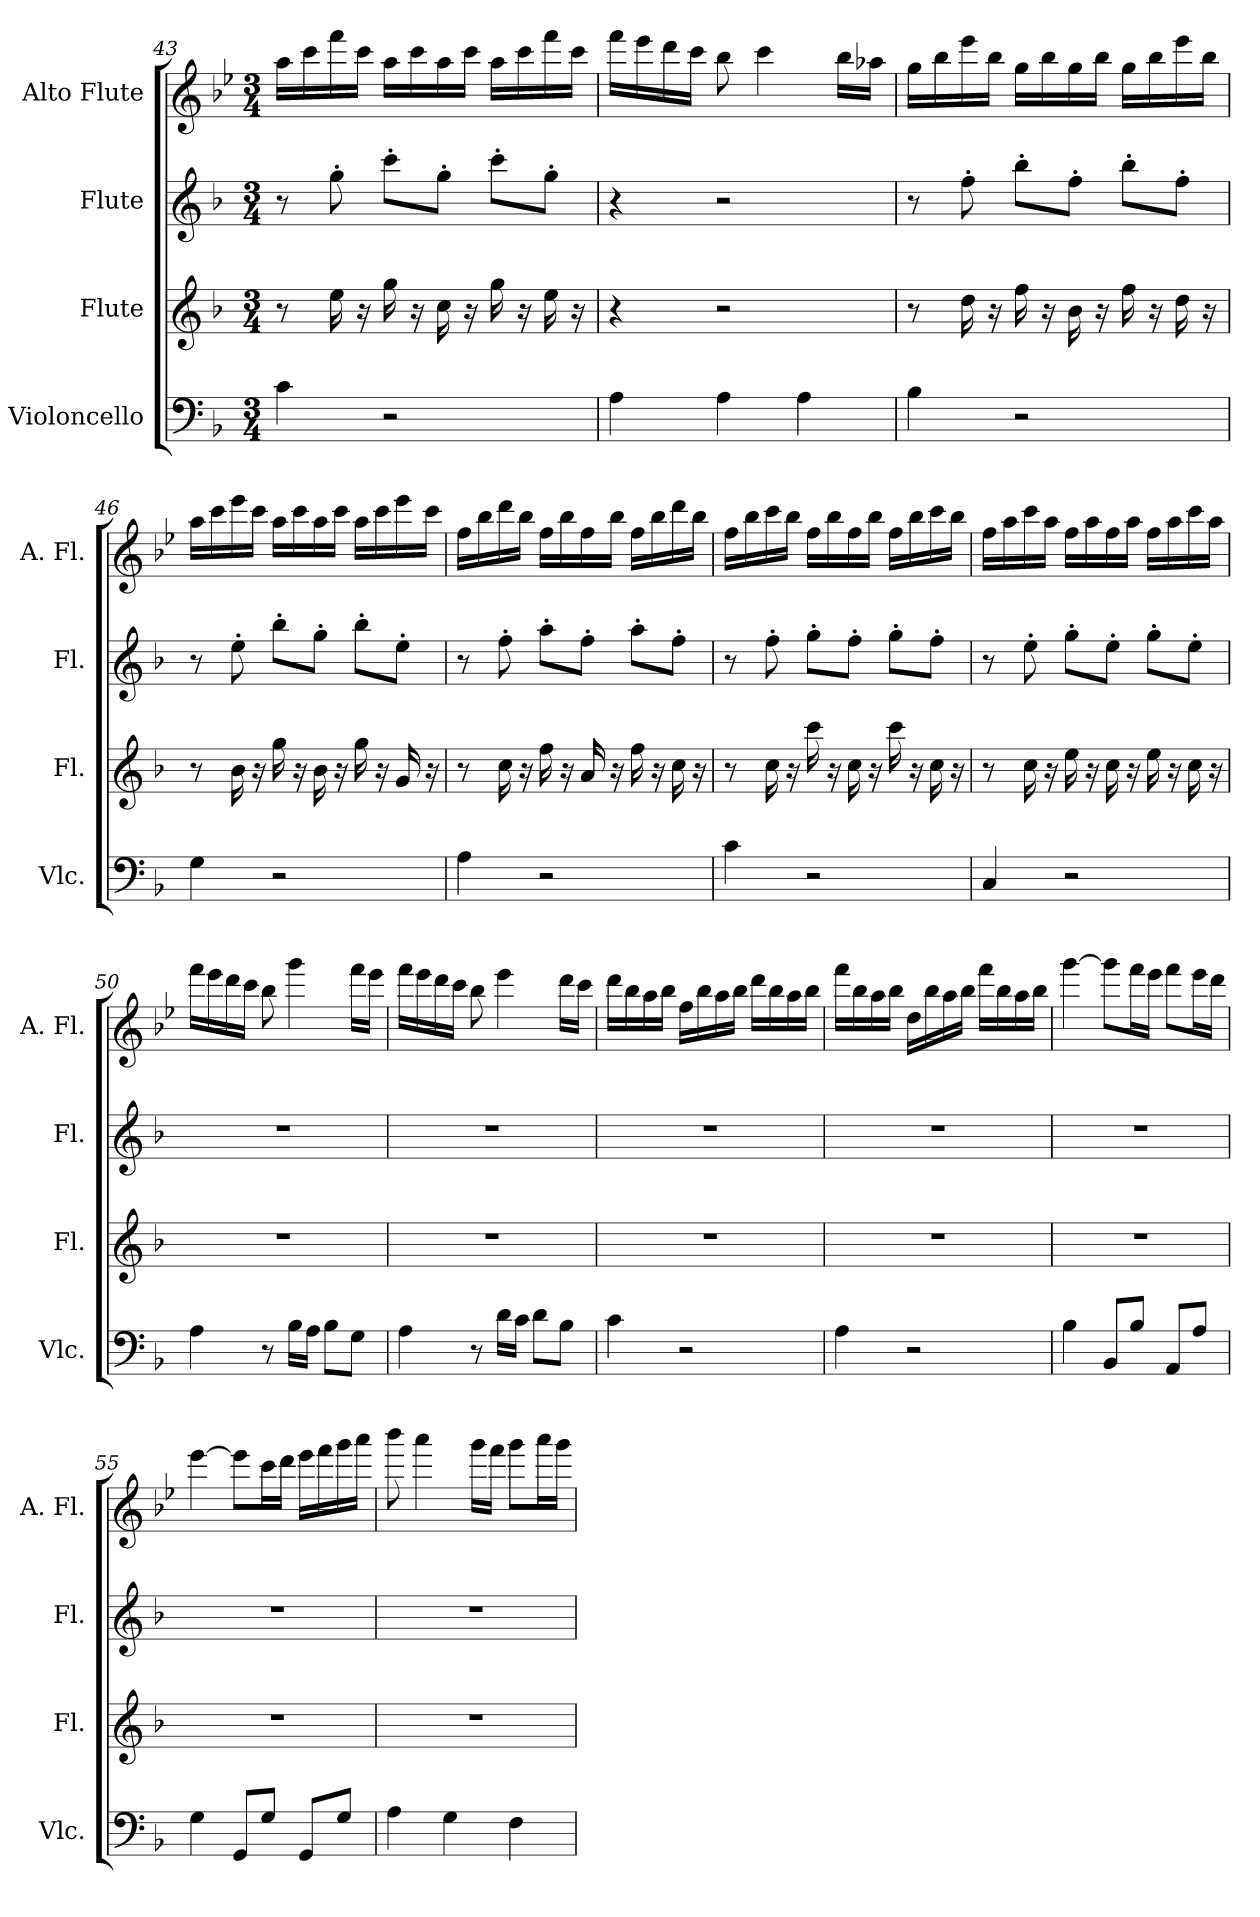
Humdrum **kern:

**kern	**kern	**kern	**kern
*part4	*part3	*part2	*part1
*staff4	*staff3	*staff2	*staff1
*I"Violoncello	*I"Flute	*I"Flute	*I"Alto Flute
*I'Vlc.	*I'Fl.	*I'Fl.	*I'A. Fl.
!!LO:LB:g=z
*clefF4	*clefG2	*clefG2	*clefG2
*	*	*	*ITrd3c5
*k[b-]	*k[b-]	*k[b-]	*k[b-]
*F:	*F:	*F:	*F:
*M3/4	*M3/4	*M3/4	*M3/4
=43	=43	=43	=43
4c\	8r	8r	16ee\LL
.	.	.	16gg\
.	16ee\	8gg'\	16ccc\
.	16r	.	16gg\JJ
2r	16gg\	8ccc'\L	16ee\LL
.	16r	.	16gg\
.	16cc\	8gg'\J	16ee\
.	16r	.	16gg\JJ
.	16gg\	8ccc'\L	16ee\LL
.	16r	.	16gg\
.	16ee\	8gg'\J	16ccc\
.	16r	.	16gg\JJ
=44	=44	=44	=44
4A\	4r	4r	16ccc\LL
.	.	.	16bb-\
.	.	.	16aa\
.	.	.	16gg\JJ
4A\	2r	2r	8ff\
.	.	.	4gg\
4A\	.	.	.
.	.	.	16ff\LL
.	.	.	16ee-X\JJ
=45	=45	=45	=45
4B-\	8r	8r	16dd\LL
.	.	.	16ff\
.	16dd\	8ff'\	16bb-\
.	16r	.	16ff\JJ
2r	16ff\	8bb-'\L	16dd\LL
.	16r	.	16ff\
.	16b-\	8ff'\J	16dd\
.	16r	.	16ff\JJ
.	16ff\	8bb-'\L	16dd\LL
.	16r	.	16ff\
.	16dd\	8ff'\J	16bb-\
.	16r	.	16ff\JJ
!!LO:LB:g=z
=46	=46	=46	=46
4G\	8r	8r	16ee\LL
.	.	.	16gg\
.	16b-\	8ee'\	16bb-\
.	16r	.	16gg\JJ
2r	16gg\	8bb-'\L	16ee\LL
.	16r	.	16gg\
.	16b-\	8gg'\J	16ee\
.	16r	.	16gg\JJ
.	16gg\	8bb-'\L	16ee\LL
.	16r	.	16gg\
.	16g/	8ee'\J	16bb-\
.	16r	.	16gg\JJ
=47	=47	=47	=47
4A\	8r	8r	16cc\LL
.	.	.	16ff\
.	16cc\	8ff'\	16aa\
.	16r	.	16ff\JJ
2r	16ff\	8aa'\L	16cc\LL
.	16r	.	16ff\
.	16a/	8ff'\J	16cc\
.	16r	.	16ff\JJ
.	16ff\	8aa'\L	16cc\LL
.	16r	.	16ff\
.	16cc\	8ff'\J	16aa\
.	16r	.	16ff\JJ
=48	=48	=48	=48
4c\	8r	8r	16cc\LL
.	.	.	16ff\
.	16cc\	8ff'\	16gg\
.	16r	.	16ff\JJ
2r	16ccc\	8gg'\L	16cc\LL
.	16r	.	16ff\
.	16cc\	8ff'\J	16cc\
.	16r	.	16ff\JJ
.	16ccc\	8gg'\L	16cc\LL
.	16r	.	16ff\
.	16cc\	8ff'\J	16gg\
.	16r	.	16ff\JJ
!!LO:PB:g=z
=49	=49	=49	=49
4C/	8r	8r	16cc\LL
.	.	.	16ee\
.	16cc\	8ee'\	16gg\
.	16r	.	16ee\JJ
2r	16ee\	8gg'\L	16cc\LL
.	16r	.	16ee\
.	16cc\	8ee'\J	16cc\
.	16r	.	16ee\JJ
.	16ee\	8gg'\L	16cc\LL
.	16r	.	16ee\
.	16cc\	8ee'\J	16gg\
.	16r	.	16ee\JJ
=50	=50	=50	=50
4A\	2.r	2.r	16ccc\LL
.	.	.	16bb-\
.	.	.	16aa\
.	.	.	16gg\JJ
8r	.	.	8ff\
16B-\LL	.	.	4ddd\
16A\JJ	.	.	.
8B-\L	.	.	.
8G\J	.	.	16ccc\LL
.	.	.	16bb-\JJ
=51	=51	=51	=51
4A\	2.r	2.r	16ccc\LL
.	.	.	16bb-\
.	.	.	16aa\
.	.	.	16gg\JJ
8r	.	.	8ff\
16d\LL	.	.	4bb-\
16c\JJ	.	.	.
8d\L	.	.	.
8B-\J	.	.	16aa\LL
.	.	.	16gg\JJ
!!LO:LB:g=z
=52	=52	=52	=52
4c\	2.r	2.r	16aa\LL
.	.	.	16ff\
.	.	.	16ee\
.	.	.	16ff\JJ
2r	.	.	16cc\LL
.	.	.	16ff\
.	.	.	16ee\
.	.	.	16ff\JJ
.	.	.	16aa\LL
.	.	.	16ff\
.	.	.	16ee\
.	.	.	16ff\JJ
=53	=53	=53	=53
4A\	2.r	2.r	16ccc\LL
.	.	.	16ff\
.	.	.	16ee\
.	.	.	16ff\JJ
2r	.	.	16a\LL
.	.	.	16ff\
.	.	.	16ee\
.	.	.	16ff\JJ
.	.	.	16ccc\LL
.	.	.	16ff\
.	.	.	16ee\
.	.	.	16ff\JJ
=54	=54	=54	=54
4B-\	2.r	2.r	[4ddd\
8BB-/L	.	.	8ddd\L]
8B-/J	.	.	16ccc\L
.	.	.	16bb-\JJ
8AA/L	.	.	8ccc\L
8A/J	.	.	16bb-\L
.	.	.	16aa\JJ
=55	=55	=55	=55
4G\	2.r	2.r	[4bb-\
8GG/L	.	.	8bb-\L]
8G/J	.	.	16gg\L
.	.	.	16aa\JJ
8GG/L	.	.	16bb-\LL
.	.	.	16ccc\
8G/J	.	.	16ddd\
.	.	.	16eee\JJ
!!LO:LB:g=z
=56	=56	=56	=56
4A\	2.r	2.r	8fff\
.	.	.	4eee\
4G\	.	.	.
.	.	.	16ddd\LL
.	.	.	16ccc\JJ
4F\	.	.	8ddd\L
.	.	.	16eee\L
.	.	.	16ddd\JJ
=	=	=	=
*-	*-	*-	*-
